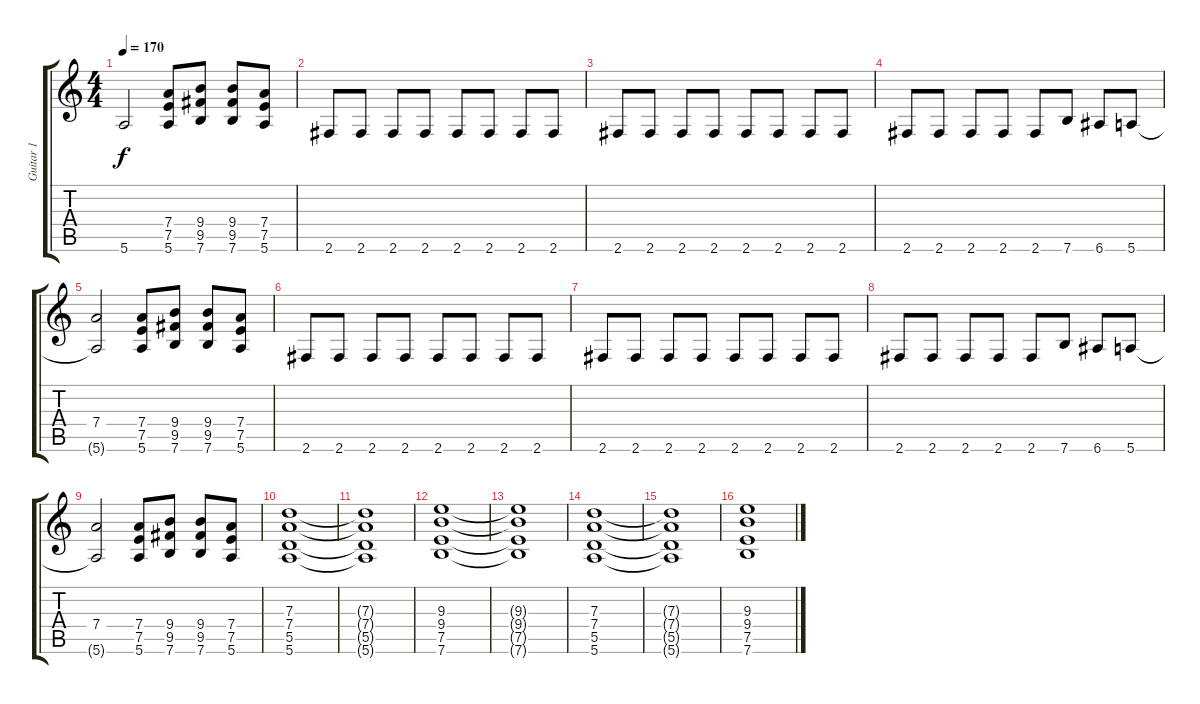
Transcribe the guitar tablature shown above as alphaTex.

\track ("Guitar 1" "Guitar 1") {instrument distortionguitar}
\staff {score tabs}
\tuning (E4 B3 G3 D3 A2 E2) {hide}
\ts (4 4)
\tempo 170
\clef g2
\ks c
5.6{t}.2{dy f} (7.4 7.5 5.6).8 (9.4 9.5 7.6).8 (9.4 9.5 7.6).8 (7.4 7.5 5.6).8 |
2.6.8 2.6.8 2.6.8 2.6.8 2.6.8 2.6.8 2.6.8 2.6.8 |
2.6.8 2.6.8 2.6.8 2.6.8 2.6.8 2.6.8 2.6.8 2.6.8 |
2.6.8 2.6.8 2.6.8 2.6.8 2.6.8 7.6.8 6.6.8 5.6.8 |
(7.4 5.6{t}).2 (7.4 7.5 5.6).8 (9.4 9.5 7.6).8 (9.4 9.5 7.6).8 (7.4 7.5 5.6).8 |
2.6.8 2.6.8 2.6.8 2.6.8 2.6.8 2.6.8 2.6.8 2.6.8 |
2.6.8 2.6.8 2.6.8 2.6.8 2.6.8 2.6.8 2.6.8 2.6.8 |
2.6.8 2.6.8 2.6.8 2.6.8 2.6.8 7.6.8 6.6.8 5.6.8 |
(7.4 5.6{t}).2 (7.4 7.5 5.6).8 (9.4 9.5 7.6).8 (9.4 9.5 7.6).8 (7.4 7.5 5.6).8 |
(7.3 7.4 5.5 5.6).1 |
(7.3{t} 7.4{t} 5.5{t} 5.6{t}).1 |
(9.3 9.4 7.5 7.6).1 |
(9.3{t} 9.4{t} 7.5{t} 7.6{t}).1 |
(7.3 7.4 5.5 5.6).1 |
(7.3{t} 7.4{t} 5.5{t} 5.6{t}).1 |
(9.3 9.4 7.5 7.6).1
